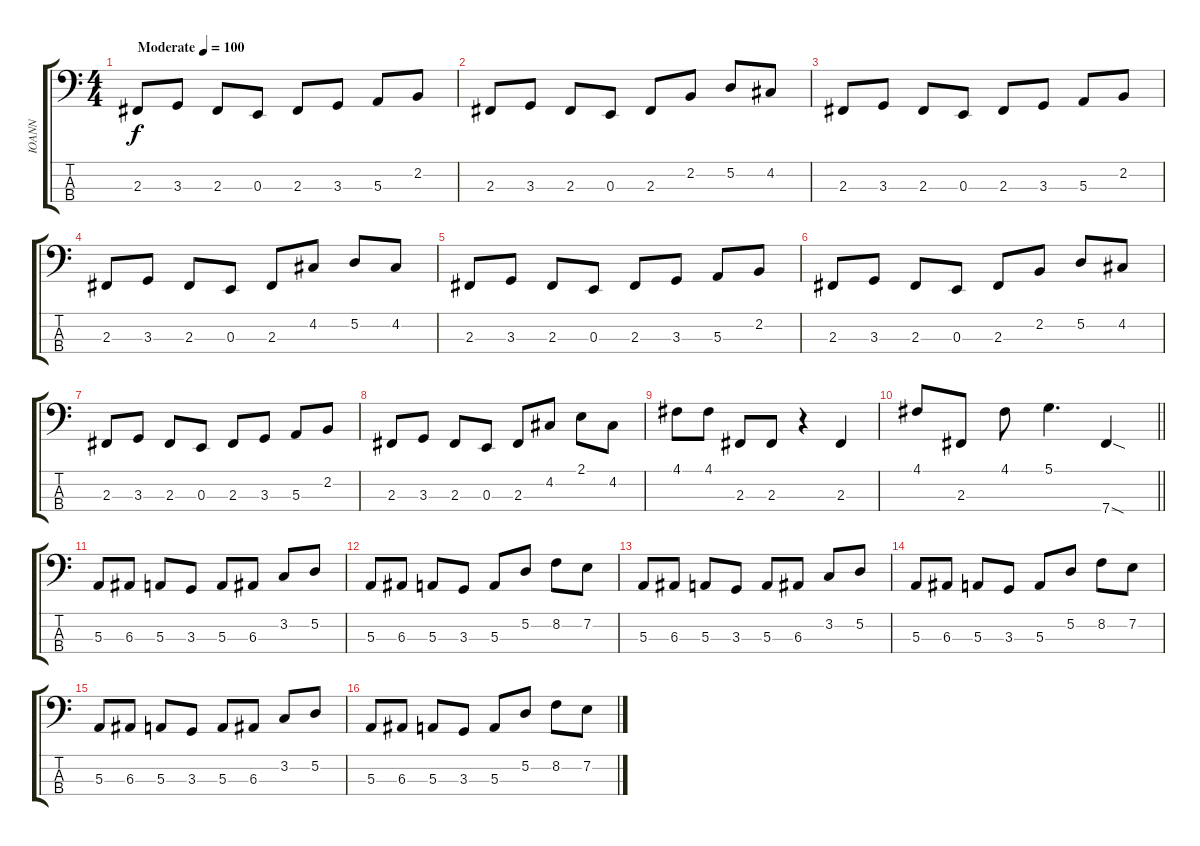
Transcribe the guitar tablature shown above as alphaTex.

\track ("IOANN" "IOANN") {instrument slapbass2}
\staff {score tabs}
\tuning (D2 A1 E1 B0) {hide}
\ts (4 4)
\tempo (100 "Moderate")
\clef f4
\ks c
2.3.8{dy f instrument slapbass2} 3.3.8 2.3.8 0.3.8 2.3.8 3.3.8 5.3.8 2.2.8 |
2.3.8 3.3.8 2.3.8 0.3.8 2.3.8 2.2.8 5.2.8 4.2.8 |
2.3.8 3.3.8 2.3.8 0.3.8 2.3.8 3.3.8 5.3.8 2.2.8 |
2.3.8 3.3.8 2.3.8 0.3.8 2.3.8 4.2.8 5.2.8 4.2.8 |
2.3.8 3.3.8 2.3.8 0.3.8 2.3.8 3.3.8 5.3.8 2.2.8 |
2.3.8 3.3.8 2.3.8 0.3.8 2.3.8 2.2.8 5.2.8 4.2.8 |
2.3.8 3.3.8 2.3.8 0.3.8 2.3.8 3.3.8 5.3.8 2.2.8 |
2.3.8 3.3.8 2.3.8 0.3.8 2.3.8 4.2.8 2.1.8 4.2.8 |
4.1.8 4.1.8 2.3.8 2.3.8 r.4 2.3.4 |
\barLineRight lightlight
4.1.8 2.3.8 4.1.8 5.1.4{d} 7.4{sod}.4 |
5.3.8 6.3.8 5.3.8 3.3.8 5.3.8 6.3.8 3.2.8 5.2.8 |
5.3.8 6.3.8 5.3.8 3.3.8 5.3.8 5.2.8 8.2.8 7.2.8 |
5.3.8 6.3.8 5.3.8 3.3.8 5.3.8 6.3.8 3.2.8 5.2.8 |
5.3.8 6.3.8 5.3.8 3.3.8 5.3.8 5.2.8 8.2.8 7.2.8 |
5.3.8 6.3.8 5.3.8 3.3.8 5.3.8 6.3.8 3.2.8 5.2.8 |
5.3.8 6.3.8 5.3.8 3.3.8 5.3.8 5.2.8 8.2.8 7.2.8
